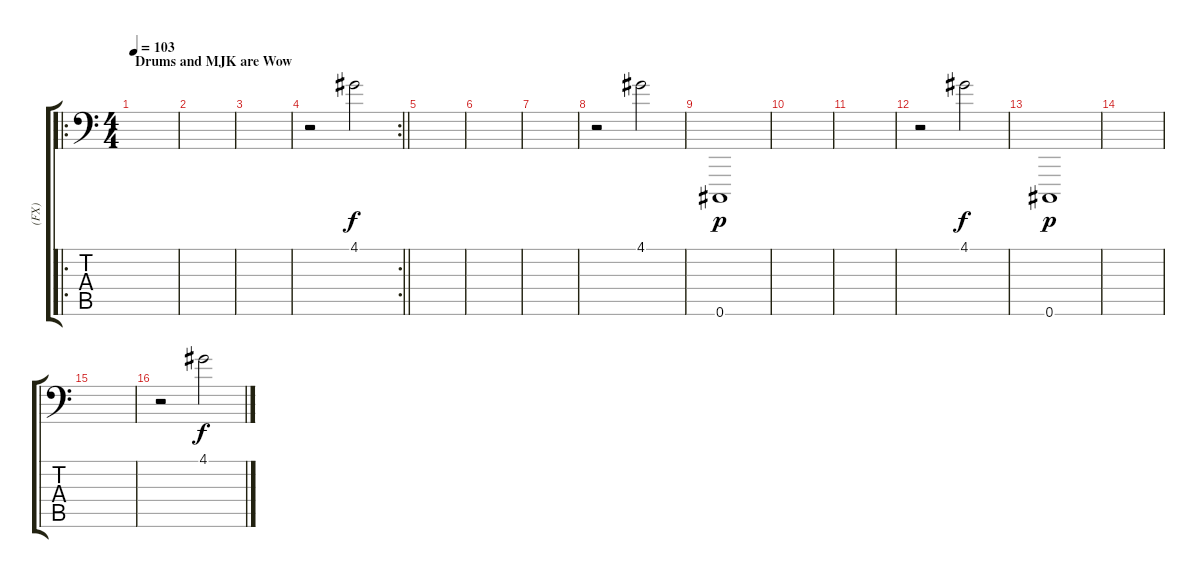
\track ("(FX)" "(FX)") {instrument reversecymbal}
\staff {score tabs}
\tuning (E4 B3 G3 D3 A2 Db1) {hide}
\ro
\ts (4 4)
\section ("" "Drums and MJK are Wow")
\tempo 103
\clef f4
\ks c
|
|
|
\rc 2
\barLineRight lightlight
r.2 4.1.2{dy f} |
|
|
|
r.2{instrument reversecymbal} 4.1.2 |
0.6.1{dy p instrument gunshot} |
|
|
r.2{instrument reversecymbal} 4.1.2{dy f} |
0.6.1{dy p instrument gunshot} |
|
|
r.2{instrument reversecymbal} 4.1.2{dy f}
